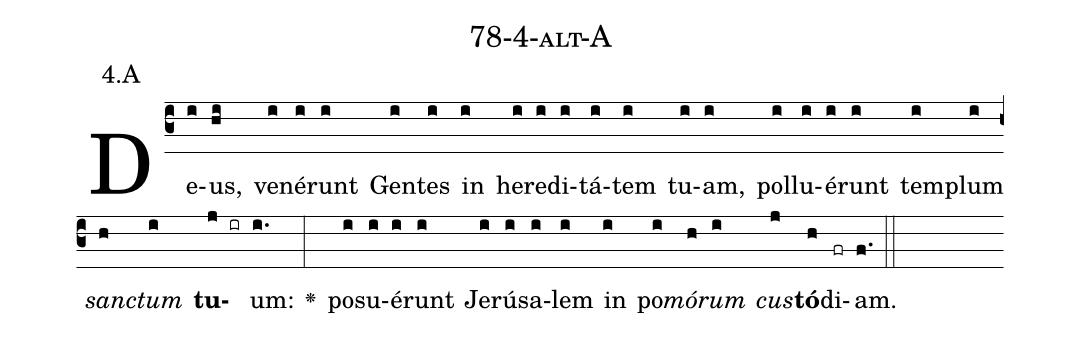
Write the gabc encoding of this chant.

name: 78-4-alt-A;
annotation: 4.A;
%%
(c3)De(i)us,(hi) ve(i)né(i)runt(i) Gen(i)tes(i) in(i) he(i)re(i)di(i)tá(i)tem(i) tu(i)am,(i) pol(i)lu(i)é(i)runt(i) tem(i)plum(i) <i>sanc</i>(h)<i>tum</i>(i) <b>tu</b>(j ir)um:(i.) <v>\greheightstar</v>(:) po(i)su(i)é(i)runt(i) Je(i)rú(i)sa(i)lem(i) in(i) po(i)<i>mó</i>(h)<i>rum</i>(i) <i>cus</i>(j)<b>tó</b>(h)di(fr)am.(f.) (::)


%E(i) u(h) o(i) u(j) a(h) e.(f.) (::)
